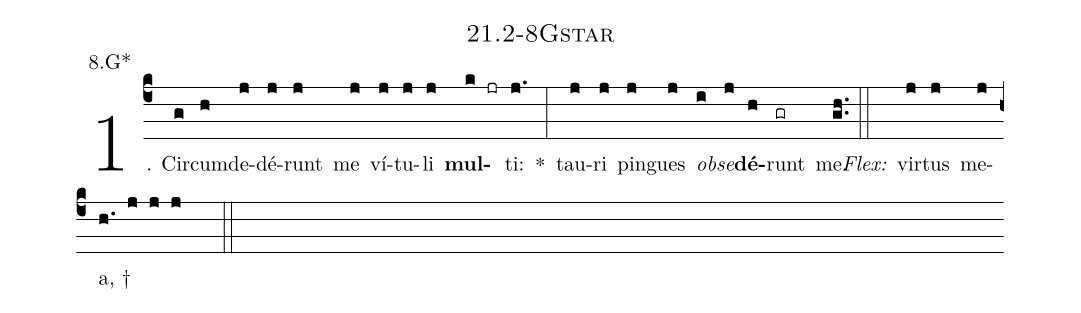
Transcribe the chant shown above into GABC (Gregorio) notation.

name: 21.2-8Gstar;
annotation: 8.G*;
%%
(c4)1. Cir(g)cum(h)de(j)dé(j)runt(j) me(j) ví(j)tu(j)li(j) <b>mul</b>(k jr)ti:(j.) *(:) tau(j)ri(j) pin(j)gues(j) <i>ob</i>(i)<i>se</i>(j)<b>dé</b>(h)runt(gr) me.(gh..) (::)
<i>Flex:</i>()  vir(j)tus(j) me(j)a, †(h. j j j  ::)

%E(j) u(j) o(i) u(j) a(h) e.(gh..) (::)
